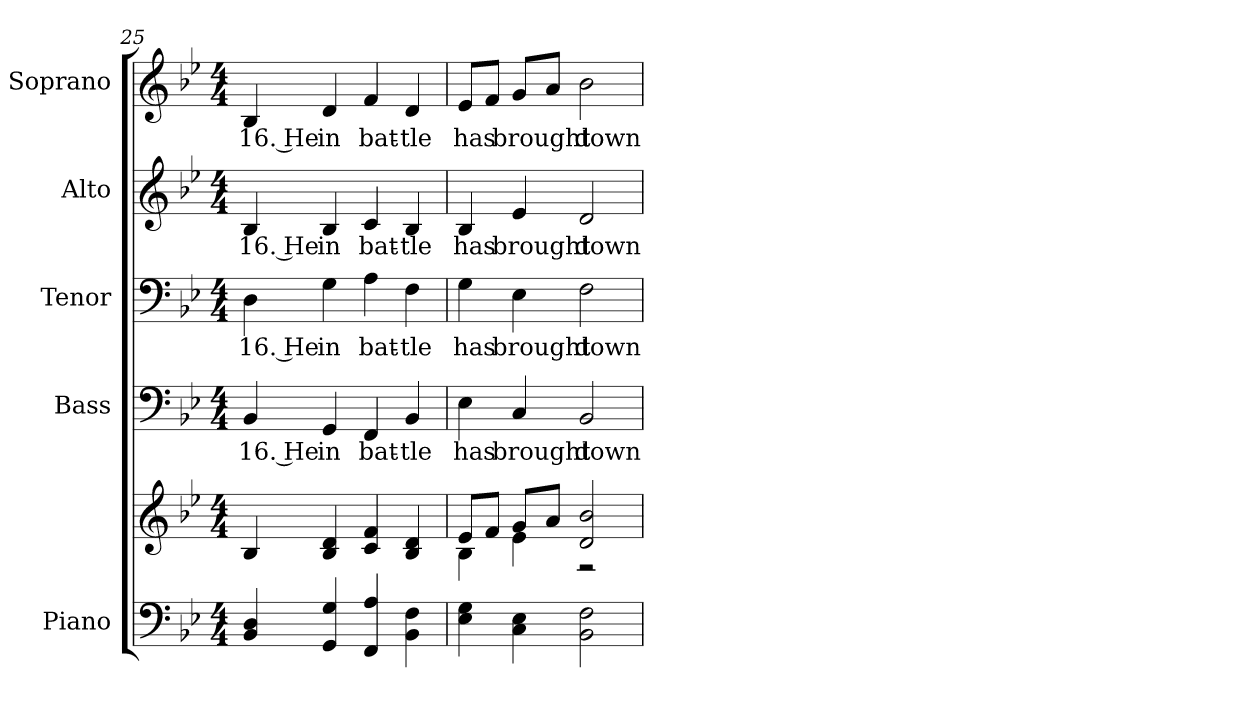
**kern	**kern	**kern	**text	**kern	**text	**kern	**text	**kern	**text
*part5	*part5	*part4	*part4	*part3	*part3	*part2	*part2	*part1	*part1
*staff6	*staff5	*staff4	*staff4	*staff3	*staff3	*staff2	*staff2	*staff1	*staff1
*I"Piano	*	*I"Bass	*	*I"Tenor	*	*I"Alto	*	*I"Soprano	*
*I'Pno.	*	*I'B.	*	*I'T.	*	*I'A.	*	*I'S.	*
!!LO:PB:g=z
*clefF4	*clefG2	*clefF4	*	*clefF4	*	*clefG2	*	*clefG2	*
*k[b-e-]	*k[b-e-]	*k[b-e-]	*	*k[b-e-]	*	*k[b-e-]	*	*k[b-e-]	*
*B-:	*B-:	*B-:	*	*B-:	*	*B-:	*	*B-:	*
*M4/4	*M4/4	*M4/4	*	*M4/4	*	*M4/4	*	*M4/4	*
=25	=25	=25	=25	=25	=25	=25	=25	=25	=25
!	!	!	!LO:LY:b:color=#000000	!	!	!	!	!	!
!	!	!	!	!	!LO:LY:b:color=#000000	!	!	!	!
!	!	!	!	!	!	!	!LO:LY:b:color=#000000	!	!
!	!	!	!	!	!	!	!	!	!LO:LY:b:color=#000000
4BB-i/ 4Di	4B-i/	4BB-i/	16. He	4Di\	16. He	4B-i/	16. He	4B-i/	16. He
!	!	!	!LO:LY:b:color=#000000	!	!	!	!	!	!
!	!	!	!	!	!LO:LY:b:color=#000000	!	!	!	!
!	!	!	!	!	!	!	!LO:LY:b:color=#000000	!	!
!	!	!	!	!	!	!	!	!	!LO:LY:b:color=#000000
4GGi/ 4Gi	4B-i/ 4di	4GGi/	in	4Gi\	in	4B-i/	in	4di/	in
!	!	!	!LO:LY:b:color=#000000	!	!	!	!	!	!
!	!	!	!	!	!LO:LY:b:color=#000000	!	!	!	!
!	!	!	!	!	!	!	!LO:LY:b:color=#000000	!	!
!	!	!	!	!	!	!	!	!	!LO:LY:b:color=#000000
4FFi/ 4Ai	4ci/ 4fi	4FFi/	bat-	4Ai\	bat-	4ci/	bat-	4fi/	bat-
!	!	!	!LO:LY:b:color=#000000	!	!	!	!	!	!
!	!	!	!	!	!LO:LY:b:color=#000000	!	!	!	!
!	!	!	!	!	!	!	!LO:LY:b:color=#000000	!	!
!	!	!	!	!	!	!	!	!	!LO:LY:b:color=#000000
4BB-i\ 4Fi	4B-i/ 4di	4BB-i/	-tle	4Fi\	-tle	4B-i/	-tle	4di/	-tle
=26	=26	=26	=26	=26	=26	=26	=26	=26	=26
*	*^	*	*	*	*	*	*	*	*
!	!	!	!	!LO:LY:b:color=#000000	!	!	!	!	!	!
!	!	!	!	!	!	!LO:LY:b:color=#000000	!	!	!	!
!	!	!	!	!	!	!	!	!LO:LY:b:color=#000000	!	!
!	!	!	!	!	!	!	!	!	!	!LO:LY:b:color=#000000
4E-i\ 4Gi	8e-i/L	4B-i\	4E-i\	has	4Gi\	has	4B-i/	has	8e-i/L	has
.	8fi/J	.	.	.	.	.	.	.	8fi/J	.
!	!	!	!	!LO:LY:b:color=#000000	!	!	!	!	!	!
!	!	!	!	!	!	!LO:LY:b:color=#000000	!	!	!	!
!	!	!	!	!	!	!	!	!LO:LY:b:color=#000000	!	!
!	!	!	!	!	!	!	!	!	!	!LO:LY:b:color=#000000
4Ci\ 4E-i	8gi/L	4e-i\	4Ci/	brought	4E-i\	brought	4e-i/	brought	8gi/L	brought
.	8ai/J	.	.	.	.	.	.	.	8ai/J	.
!	!	!	!	!LO:LY:b:color=#000000	!	!	!	!	!	!
!	!	!	!	!	!	!LO:LY:b:color=#000000	!	!	!	!
!	!	!	!	!	!	!	!	!LO:LY:b:color=#000000	!	!
!	!	!	!	!	!	!	!	!	!	!LO:LY:b:color=#000000
2BB-i\ 2Fi	2di/ 2b-i	2r	2BB-i/	down	2Fi\	down	2di/	down	2b-i\	down
*	*v	*v	*	*	*	*	*	*	*	*
=	=	=	=	=	=	=	=	=	=
*-	*-	*-	*-	*-	*-	*-	*-	*-	*-
